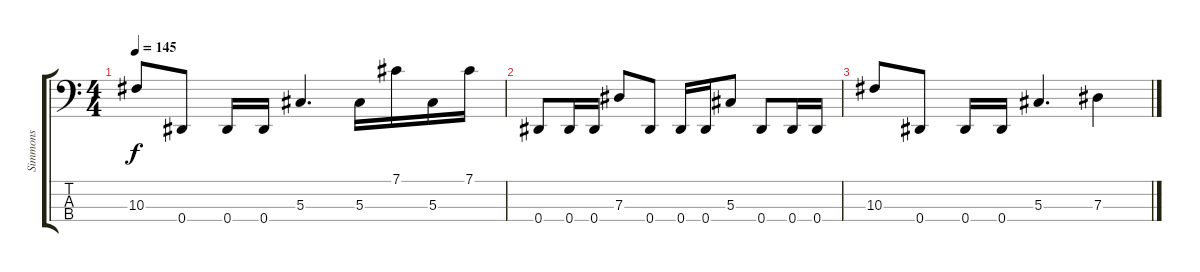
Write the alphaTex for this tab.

\track ("Simmons" "Simmons") {instrument electricbassfinger}
\staff {score tabs}
\tuning (Gb2 Db2 Ab1 Eb1) {hide}
\ts (4 4)
\tempo 145
\clef f4
\ks c
10.3.8{dy f} 0.4.8 0.4.16 0.4.16 5.3.4{d} 5.3.16 7.1.16 5.3.16 7.1.16 |
0.4.8 0.4.16 0.4.16 7.3.8 0.4.8 0.4.16 0.4.16 5.3.8 0.4.8 0.4.16 0.4.16 |
10.3.8 0.4.8 0.4.16 0.4.16 5.3.4{d} 7.3.4
